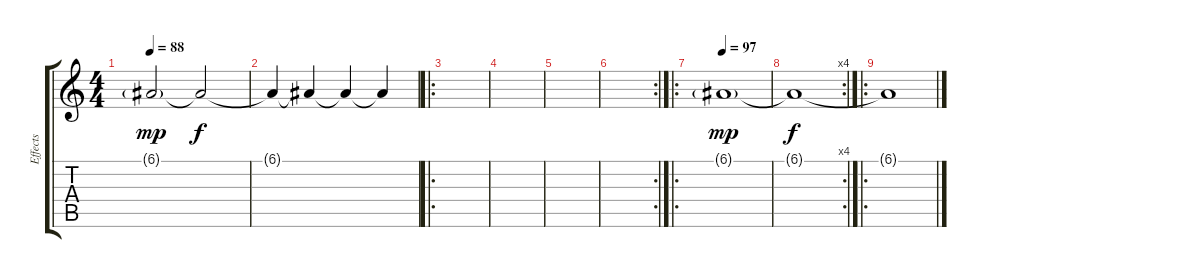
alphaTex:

\track ("Effects" "Effects") {instrument applause}
\staff {score tabs}
\tuning (E4 B3 G3 D3 A2 E2) {hide}
\ts (4 4)
\tempo 88
\clef g2
\ks c
6.1{g}.2{dy mp volume 0 instrument applause} 6.1{t}.2{dy f} |
6.1{t}.4 6.1{t}.4 6.1{t}.4 6.1{t}.4 |
\ro
|
|
|
\rc 2
|
\ro
\tempo 97
6.1{g}.1{dy mp volume 16} |
\rc 4
6.1{t}.1{dy f volume 5} |
\ro
6.1{t}.1
